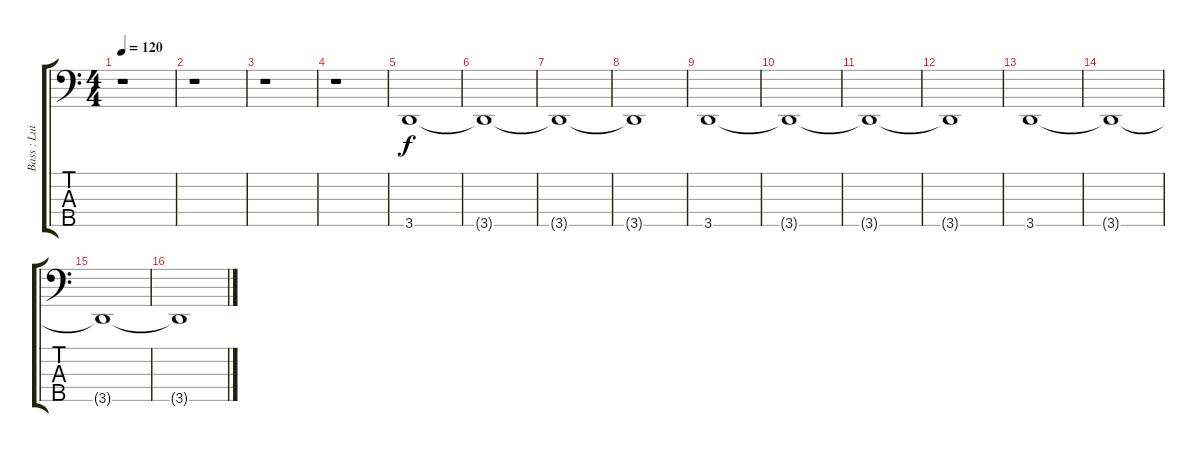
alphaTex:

\track ("Bass : Luis Mariutti" "Bass : Lui") {instrument slapbass1}
\staff {score tabs}
\tuning (G2 D2 A1 E1 B0) {hide}
\ts (4 4)
\tempo 120
\clef f4
\ks c
r.1{dy f instrument slapbass1} |
r.1 |
r.1 |
r.1 |
3.5.1 |
3.5{t}.1 |
3.5{t}.1 |
3.5{t}.1 |
3.5.1 |
3.5{t}.1 |
3.5{t}.1 |
3.5{t}.1 |
3.5.1 |
3.5{t}.1 |
3.5{t}.1 |
3.5{t}.1
